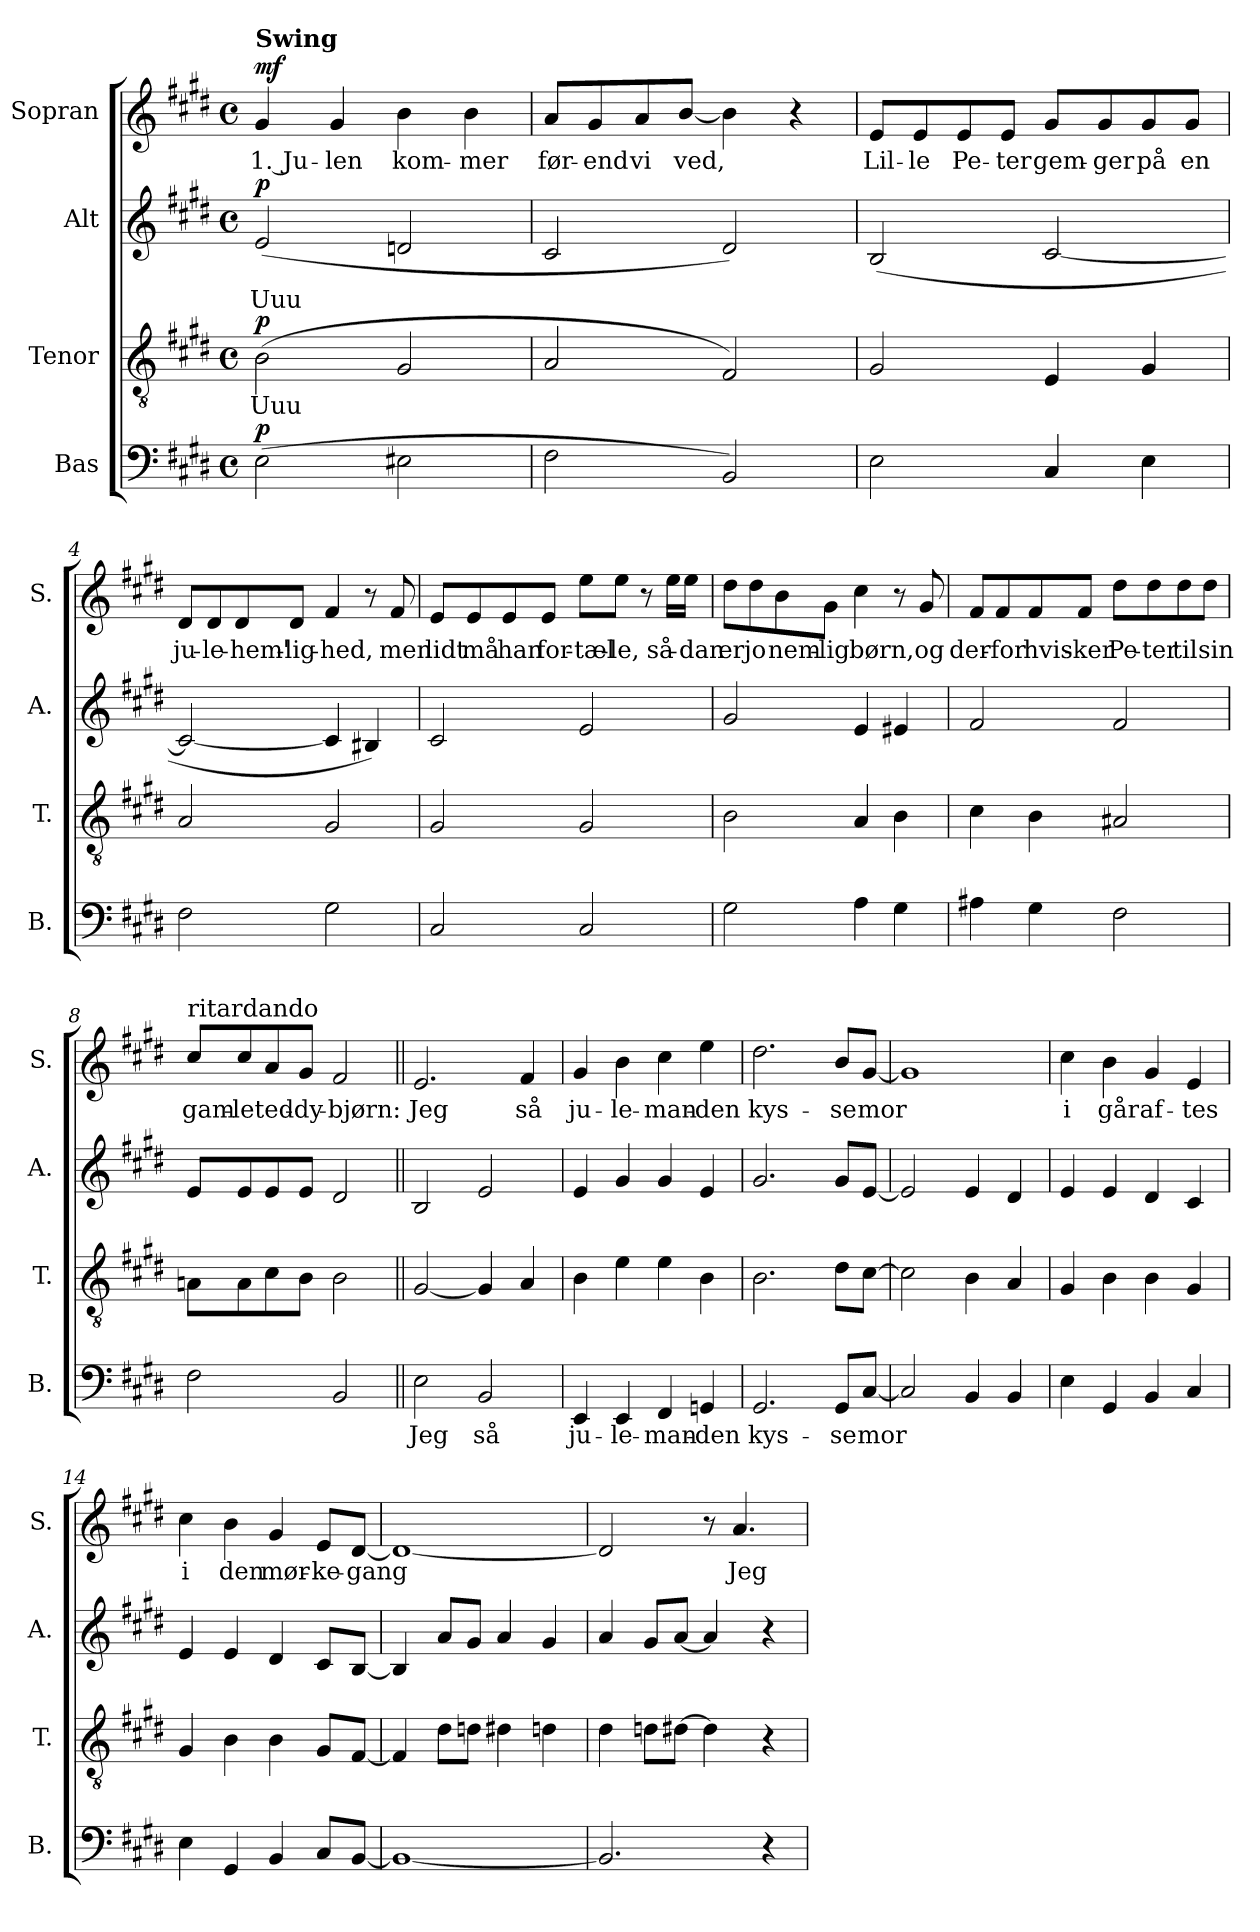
**kern	**text	**dynam	**kern	**text	**dynam	**kern	**text	**dynam	**kern	**text	**dynam
*part4	*part4	*part4	*part3	*part3	*part3	*part2	*part2	*part2	*part1	*part1	*part1
*staff4	*staff4	*staff4	*staff3	*staff3	*staff3	*staff2	*staff2	*staff2	*staff1	*staff1	*staff1
*I"Bas	*	*	*I"Tenor	*	*	*I"Alt	*	*	*I"Sopran	*	*
*I'B.	*	*	*I'T.	*	*	*I'A.	*	*	*I'S.	*	*
*clefF4	*	*	*clefGv2	*	*	*clefG2	*	*	*clefG2	*	*
*k[f#c#g#d#]	*	*	*k[f#c#g#d#]	*	*	*k[f#c#g#d#]	*	*	*k[f#c#g#d#]	*	*
*M4/4	*	*	*M4/4	*	*	*M4/4	*	*	*M4/4	*	*
*met(c)	*	*	*met(c)	*	*	*met(c)	*	*	*met(c)	*	*
*MM100	*	*	*MM100	*	*	*MM100	*	*	*MM100	*	*
=1	=1	=1	=1	=1	=1	=1	=1	=1	=1	=1	=1
!	!	!	!	!	!	!	!	!	!LO:TX:B:t=Swing	!	!
!	!	!LO:DY:b	!	!LO:LY:b	!LO:DY:b	!	!LO:LY:b	!LO:DY:b	!	!LO:LY:b	!LO:DY:b
(>2E\	.	p	(>2B\	Uuu	p	(>2e/	Uuu	p	4g#/	1. Ju-	mf
!	!	!	!	!	!	!	!	!	!	!LO:LY:b	!
.	.	.	.	.	.	.	.	.	4g#/	-len	.
!	!	!	!	!	!	!	!	!	!	!LO:LY:b	!
2E#X\	.	.	2G#/	.	.	2dn/	.	.	4b\	kom-	.
!	!	!	!	!	!	!	!	!	!	!LO:LY:b	!
.	.	.	.	.	.	.	.	.	4b\	-mer	.
=2	=2	=2	=2	=2	=2	=2	=2	=2	=2	=2	=2
!	!	!	!	!	!	!	!	!	!	!LO:LY:b	!
2F#\	.	.	2A/	.	.	2c#/	.	.	8a/L	før-	.
!	!	!	!	!	!	!	!	!	!	!LO:LY:b	!
.	.	.	.	.	.	.	.	.	8g#/	-end	.
!	!	!	!	!	!	!	!	!	!	!LO:LY:b	!
.	.	.	.	.	.	.	.	.	8a/	vi	.
!	!	!	!	!	!	!	!	!	!	!LO:LY:b	!
.	.	.	.	.	.	.	.	.	[8b/J	ved,	.
2BB/)	.	.	2F#/)	.	.	2d#/)	.	.	4b\]	.	.
.	.	.	.	.	.	.	.	.	4r	.	.
=3	=3	=3	=3	=3	=3	=3	=3	=3	=3	=3	=3
!	!	!	!	!	!	!	!	!	!	!LO:LY:b	!
2E\	.	.	2G#/	.	.	(>2B/	.	.	8e/L	Lil-	.
!	!	!	!	!	!	!	!	!	!	!LO:LY:b	!
.	.	.	.	.	.	.	.	.	8e/	-le	.
!	!	!	!	!	!	!	!	!	!	!LO:LY:b	!
.	.	.	.	.	.	.	.	.	8e/	Pe-	.
!	!	!	!	!	!	!	!	!	!	!LO:LY:b	!
.	.	.	.	.	.	.	.	.	8e/J	-ter	.
!	!	!	!	!	!	!	!	!	!	!LO:LY:b	!
4C#/	.	.	4E/	.	.	[2c#/	.	.	8g#/L	gem-	.
!	!	!	!	!	!	!	!	!	!	!LO:LY:b	!
.	.	.	.	.	.	.	.	.	8g#/	-ger	.
!	!	!	!	!	!	!	!	!	!	!LO:LY:b	!
4E\	.	.	4G#/	.	.	.	.	.	8g#/	på	.
!	!	!	!	!	!	!	!	!	!	!LO:LY:b	!
.	.	.	.	.	.	.	.	.	8g#/J	en	.
!!LO:LB:g=z
=4	=4	=4	=4	=4	=4	=4	=4	=4	=4	=4	=4
!	!	!	!	!	!	!	!	!	!	!LO:LY:b	!
2F#\	.	.	2A/	.	.	2c#/_	.	.	8d#/L	ju-	.
!	!	!	!	!	!	!	!	!	!	!LO:LY:b	!
.	.	.	.	.	.	.	.	.	8d#/	-le-	.
!	!	!	!	!	!	!	!	!	!	!LO:LY:b	!
.	.	.	.	.	.	.	.	.	8d#/	-hem'-	.
!	!	!	!	!	!	!	!	!	!	!LO:LY:b	!
.	.	.	.	.	.	.	.	.	8d#/J	-lig-	.
!	!	!	!	!	!	!	!	!	!	!LO:LY:b	!
2G#\	.	.	2G#/	.	.	4c#/]	.	.	4f#/	-hed,	.
.	.	.	.	.	.	4B#X/)	.	.	8r	.	.
!	!	!	!	!	!	!	!	!	!	!LO:LY:b	!
.	.	.	.	.	.	.	.	.	8f#/	men	.
=5	=5	=5	=5	=5	=5	=5	=5	=5	=5	=5	=5
!	!	!	!	!	!	!	!	!	!	!LO:LY:b	!
2C#/	.	.	2G#/	.	.	2c#/	.	.	8e/L	lidt	.
!	!	!	!	!	!	!	!	!	!	!LO:LY:b	!
.	.	.	.	.	.	.	.	.	8e/	må	.
!	!	!	!	!	!	!	!	!	!	!LO:LY:b	!
.	.	.	.	.	.	.	.	.	8e/	han	.
!	!	!	!	!	!	!	!	!	!	!LO:LY:b	!
.	.	.	.	.	.	.	.	.	8e/J	for-	.
!	!	!	!	!	!	!	!	!	!	!LO:LY:b	!
2C#/	.	.	2G#/	.	.	2e/	.	.	8ee\L	-tæl-	.
!	!	!	!	!	!	!	!	!	!	!LO:LY:b	!
.	.	.	.	.	.	.	.	.	8ee\J	-le,	.
.	.	.	.	.	.	.	.	.	8r	.	.
!	!	!	!	!	!	!	!	!	!	!LO:LY:b	!
.	.	.	.	.	.	.	.	.	16ee\LL	så-	.
!	!	!	!	!	!	!	!	!	!	!LO:LY:b	!
.	.	.	.	.	.	.	.	.	16ee\JJ	-dan	.
=6	=6	=6	=6	=6	=6	=6	=6	=6	=6	=6	=6
!	!	!	!	!	!	!	!	!	!	!LO:LY:b	!
2G#\	.	.	2B\	.	.	2g#/	.	.	8dd#\L	er	.
!	!	!	!	!	!	!	!	!	!	!LO:LY:b	!
.	.	.	.	.	.	.	.	.	8dd#\	jo	.
!	!	!	!	!	!	!	!	!	!	!LO:LY:b	!
.	.	.	.	.	.	.	.	.	8b\	nem-	.
!	!	!	!	!	!	!	!	!	!	!LO:LY:b	!
.	.	.	.	.	.	.	.	.	8g#\J	-lig	.
!	!	!	!	!	!	!	!	!	!	!LO:LY:b	!
4A\	.	.	4A/	.	.	4e/	.	.	4cc#\	børn,	.
4G#\	.	.	4B\	.	.	4e#X/	.	.	8r	.	.
!	!	!	!	!	!	!	!	!	!	!LO:LY:b	!
.	.	.	.	.	.	.	.	.	8g#/	og	.
!!LO:PB:g=z
=7	=7	=7	=7	=7	=7	=7	=7	=7	=7	=7	=7
!	!	!	!	!	!	!	!	!	!	!LO:LY:b	!
4A#X\	.	.	4c#\	.	.	2f#/	.	.	8f#/L	der-	.
!	!	!	!	!	!	!	!	!	!	!LO:LY:b	!
.	.	.	.	.	.	.	.	.	8f#/	-for	.
!	!	!	!	!	!	!	!	!	!	!LO:LY:b	!
4G#\	.	.	4B\	.	.	.	.	.	8f#/	hvis-	.
!	!	!	!	!	!	!	!	!	!	!LO:LY:b	!
.	.	.	.	.	.	.	.	.	8f#/J	-ker	.
!	!	!	!	!	!	!	!	!	!	!LO:LY:b	!
2F#\	.	.	2A#i/	.	.	2f#/	.	.	8dd#\L	Pe-	.
!	!	!	!	!	!	!	!	!	!	!LO:LY:b	!
.	.	.	.	.	.	.	.	.	8dd#\	-ter	.
!	!	!	!	!	!	!	!	!	!	!LO:LY:b	!
.	.	.	.	.	.	.	.	.	8dd#\	til	.
!	!	!	!	!	!	!	!	!	!	!LO:LY:b	!
.	.	.	.	.	.	.	.	.	8dd#\J	sin	.
=8	=8	=8	=8	=8	=8	=8	=8	=8	=8	=8	=8
!	!	!	!	!	!	!	!	!	!LO:TX:a:t=ritardando	!	!
!	!	!	!	!	!	!	!	!	!	!LO:LY:b	!
2F#\	.	.	8Ani\L	.	.	8e/L	.	.	8cc#/L	gam-	.
!	!	!	!	!	!	!	!	!	!	!LO:LY:b	!
.	.	.	8A\	.	.	8e/	.	.	8cc#/	-le	.
!	!	!	!	!	!	!	!	!	!	!LO:LY:b	!
.	.	.	8c#\	.	.	8e/	.	.	8a/	ted-	.
!	!	!	!	!	!	!	!	!	!	!LO:LY:b	!
.	.	.	8B\J	.	.	8e/J	.	.	8g#/J	-dy-	.
!	!	!	!	!	!	!	!	!	!	!LO:LY:b	!
2BB/	.	.	2B\	.	.	2d#/	.	.	2f#/	-bjørn:	.
=9||	=9||	=9||	=9||	=9||	=9||	=9||	=9||	=9||	=9||	=9||	=9||
*	*	*	*	*	*	*	*	*	*MM120	*	*
!	!LO:LY:b	!	!	!	!	!	!	!	!	!LO:LY:b	!
2E\	Jeg	.	[2G#/	.	.	2B/	.	.	2.e/	Jeg	.
!	!LO:LY:b	!	!	!	!	!	!	!	!	!	!
2BB/	så	.	4G#/]	.	.	2e/	.	.	.	.	.
!	!	!	!	!	!	!	!	!	!	!LO:LY:b	!
.	.	.	4A/	.	.	.	.	.	4f#/	så	.
=10	=10	=10	=10	=10	=10	=10	=10	=10	=10	=10	=10
!	!LO:LY:b	!	!	!	!	!	!	!	!	!LO:LY:b	!
4EE/	ju-	.	4B\	.	.	4e/	.	.	4g#/	ju-	.
!	!LO:LY:b	!	!	!	!	!	!	!	!	!LO:LY:b	!
4EE/	-le-	.	4e\	.	.	4g#/	.	.	4b\	-le-	.
!	!LO:LY:b	!	!	!	!	!	!	!	!	!LO:LY:b	!
4FF#/	-man-	.	4e\	.	.	4g#/	.	.	4cc#\	-man-	.
!	!LO:LY:b	!	!	!	!	!	!	!	!	!LO:LY:b	!
4GGn/	-den	.	4B\	.	.	4e/	.	.	4ee\	-den	.
!!LO:LB:g=z
=11	=11	=11	=11	=11	=11	=11	=11	=11	=11	=11	=11
!	!LO:LY:b	!	!	!	!	!	!	!	!	!LO:LY:b	!
2.GG#/	kys-	.	2.B\	.	.	2.g#/	.	.	2.dd#\	kys-	.
!	!LO:LY:b	!	!	!	!	!	!	!	!	!LO:LY:b	!
8GG#/L	-se	.	8d#\L	.	.	8g#/L	.	.	8b/L	-se	.
!	!LO:LY:b	!	!	!	!	!	!	!	!	!LO:LY:b	!
[8C#/J	mor	.	[8c#\J	.	.	[8e/J	.	.	[8g#/J	mor	.
=12	=12	=12	=12	=12	=12	=12	=12	=12	=12	=12	=12
2C#/]	.	.	2c#\]	.	.	2e/]	.	.	1g#]	.	.
4BB/	.	.	4B\	.	.	4e/	.	.	.	.	.
4BB/	.	.	4A/	.	.	4d#/	.	.	.	.	.
=13	=13	=13	=13	=13	=13	=13	=13	=13	=13	=13	=13
!	!	!	!	!	!	!	!	!	!	!LO:LY:b	!
4E\	.	.	4G#/	.	.	4e/	.	.	4cc#\	i	.
!	!	!	!	!	!	!	!	!	!	!LO:LY:b	!
4GG#/	.	.	4B\	.	.	4e/	.	.	4b\	går	.
!	!	!	!	!	!	!	!	!	!	!LO:LY:b	!
4BB/	.	.	4B\	.	.	4d#/	.	.	4g#/	af-	.
!	!	!	!	!	!	!	!	!	!	!LO:LY:b	!
4C#/	.	.	4G#/	.	.	4c#/	.	.	4e/	-tes	.
=14	=14	=14	=14	=14	=14	=14	=14	=14	=14	=14	=14
!	!	!	!	!	!	!	!	!	!	!LO:LY:b	!
4E\	.	.	4G#/	.	.	4e/	.	.	4cc#\	i	.
!	!	!	!	!	!	!	!	!	!	!LO:LY:b	!
4GG#/	.	.	4B\	.	.	4e/	.	.	4b\	den	.
!	!	!	!	!	!	!	!	!	!	!LO:LY:b	!
4BB/	.	.	4B\	.	.	4d#/	.	.	4g#/	mør-	.
!	!	!	!	!	!	!	!	!	!	!LO:LY:b	!
8C#/L	.	.	8G#/L	.	.	8c#/L	.	.	8e/L	-ke-	.
!	!	!	!	!	!	!	!	!	!	!LO:LY:b	!
[8BB/J	.	.	[8F#/J	.	.	[8B/J	.	.	[8d#/J	-gang	.
=15	=15	=15	=15	=15	=15	=15	=15	=15	=15	=15	=15
1BB_	.	.	4F#/]	.	.	4B/]	.	.	1d#_	.	.
.	.	.	8d#\L	.	.	8a/L	.	.	.	.	.
.	.	.	8dn\J	.	.	8g#/J	.	.	.	.	.
.	.	.	4d#X\	.	.	4a/	.	.	.	.	.
.	.	.	4dn\	.	.	4g#/	.	.	.	.	.
=16	=16	=16	=16	=16	=16	=16	=16	=16	=16	=16	=16
2.BB/]	.	.	4d#\	.	.	4a/	.	.	2d#/]	.	.
.	.	.	8dn\L	.	.	8g#/L	.	.	.	.	.
.	.	.	[8d#X\J	.	.	[8a/J	.	.	.	.	.
.	.	.	4d#\]	.	.	4a/]	.	.	8r	.	.
!	!	!	!	!	!	!	!	!	!	!LO:LY:b	!
.	.	.	.	.	.	.	.	.	4.a/	Jeg	.
4r	.	.	4r	.	.	4r	.	.	.	.	.
=	=	=	=	=	=	=	=	=	=	=	=
*-	*-	*-	*-	*-	*-	*-	*-	*-	*-	*-	*-
